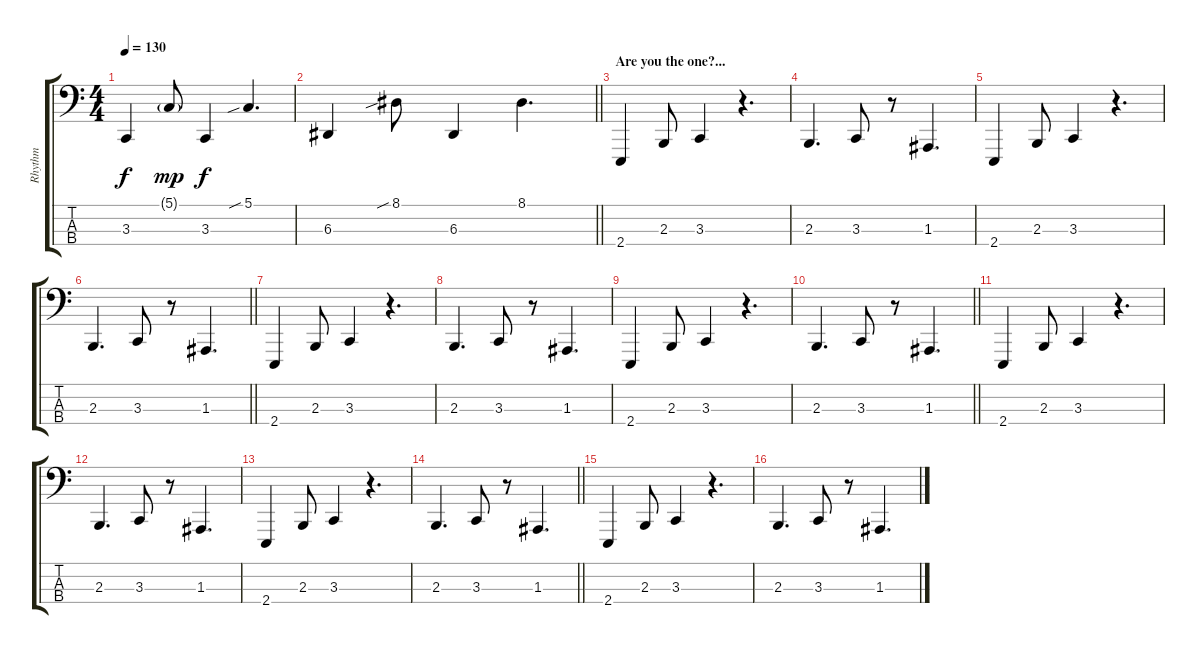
\track ("Rhythm" "Rhythm") {instrument lead8bassandlead}
\staff {score tabs}
\tuning (G2 D2 A1 D1) {hide}
\ts (4 4)
\tempo 130
\clef f4
\ks c
3.3.4{dy f} 5.1{g}.8{dy mp} 3.3.4{dy f} 5.1{sib}.4{d} |
\barLineRight lightlight
6.3.4 8.1{sib}.8 6.3.4 8.1.4{d} |
\section ("" "Are you the one?...")
2.4.4 2.3.8 3.3.4 r.4{d} |
2.3.4{d} 3.3.8 r.8 1.3.4{d} |
2.4.4 2.3.8 3.3.4 r.4{d} |
\barLineRight lightlight
2.3.4{d} 3.3.8 r.8 1.3.4{d} |
2.4.4 2.3.8 3.3.4 r.4{d} |
2.3.4{d} 3.3.8 r.8 1.3.4{d} |
2.4.4 2.3.8 3.3.4 r.4{d} |
\barLineRight lightlight
2.3.4{d} 3.3.8 r.8 1.3.4{d} |
2.4.4 2.3.8 3.3.4 r.4{d} |
2.3.4{d} 3.3.8 r.8 1.3.4{d} |
2.4.4 2.3.8 3.3.4 r.4{d} |
\barLineRight lightlight
2.3.4{d} 3.3.8 r.8 1.3.4{d} |
2.4.4 2.3.8 3.3.4 r.4{d} |
2.3.4{d} 3.3.8 r.8 1.3.4{d}
